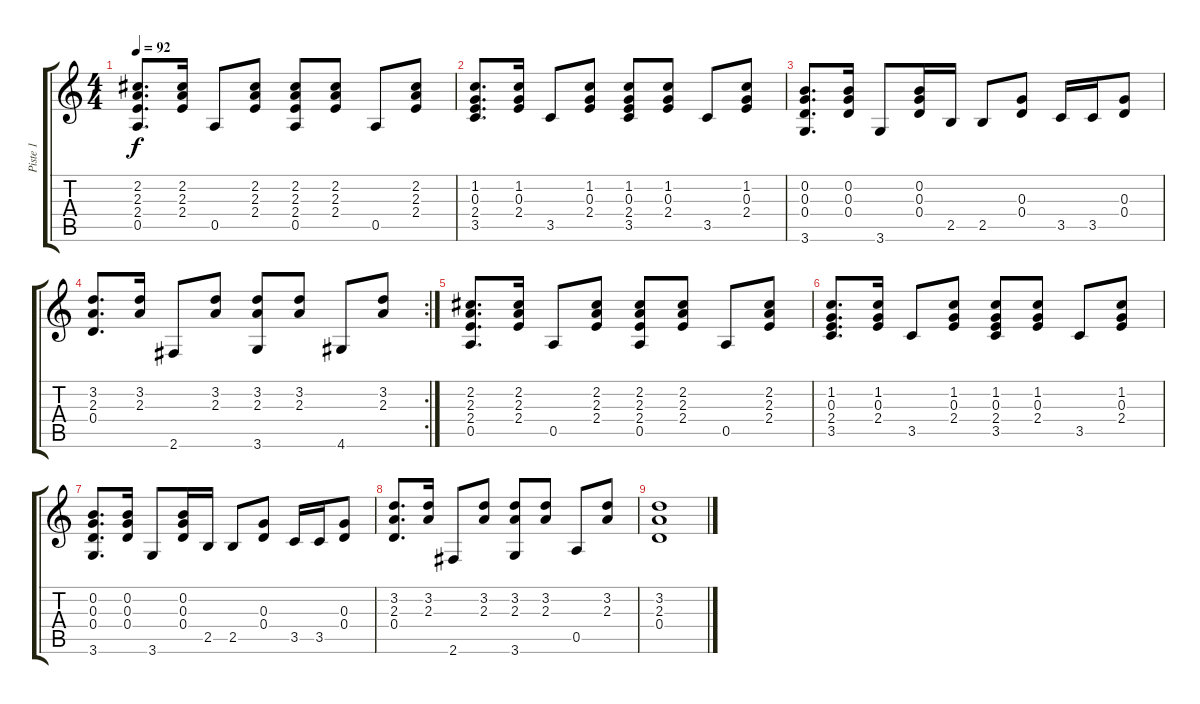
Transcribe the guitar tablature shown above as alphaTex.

\track ("Piste 1" "Piste 1") {instrument acousticguitarsteel}
\staff {score tabs}
\tuning (E4 B3 G3 D3 A2 E2) {hide}
\ts (4 4)
\tempo 92
\clef g2
\ks c
(2.2 2.3 2.4 0.5).8{d dy f} (2.2 2.3 2.4).16 0.5.8 (2.2 2.3 2.4).8 (2.2 2.3 2.4 0.5).8 (2.2 2.3 2.4).8 0.5.8 (2.2 2.3 2.4).8 |
(1.2 0.3 2.4 3.5).8{d} (1.2 0.3 2.4).16 3.5.8 (1.2 0.3 2.4).8 (1.2 0.3 2.4 3.5).8 (1.2 0.3 2.4).8 3.5.8 (1.2 0.3 2.4).8 |
(0.2 0.3 0.4 3.6).8{d} (0.2 0.3 0.4).16 3.6.8 (0.2 0.3 0.4).16 2.5.16 2.5.8 (0.3 0.4).8 3.5.16 3.5.16 (0.3 0.4).8 |
\rc 2
(3.2 2.3 0.4).8{d} (3.2 2.3).16 2.6.8 (3.2 2.3).8 (3.2 2.3 3.6).8 (3.2 2.3).8 4.6.8 (3.2 2.3).8 |
(2.2 2.3 2.4 0.5).8{d} (2.2 2.3 2.4).16 0.5.8 (2.2 2.3 2.4).8 (2.2 2.3 2.4 0.5).8 (2.2 2.3 2.4).8 0.5.8 (2.2 2.3 2.4).8 |
(1.2 0.3 2.4 3.5).8{d} (1.2 0.3 2.4).16 3.5.8 (1.2 0.3 2.4).8 (1.2 0.3 2.4 3.5).8 (1.2 0.3 2.4).8 3.5.8 (1.2 0.3 2.4).8 |
(0.2 0.3 0.4 3.6).8{d} (0.2 0.3 0.4).16 3.6.8 (0.2 0.3 0.4).16 2.5.16 2.5.8 (0.3 0.4).8 3.5.16 3.5.16 (0.3 0.4).8 |
(3.2 2.3 0.4).8{d} (3.2 2.3).16 2.6.8 (3.2 2.3).8 (3.2 2.3 3.6).8 (3.2 2.3).8 0.5.8 (3.2 2.3).8 |
(3.2 2.3 0.4).1
